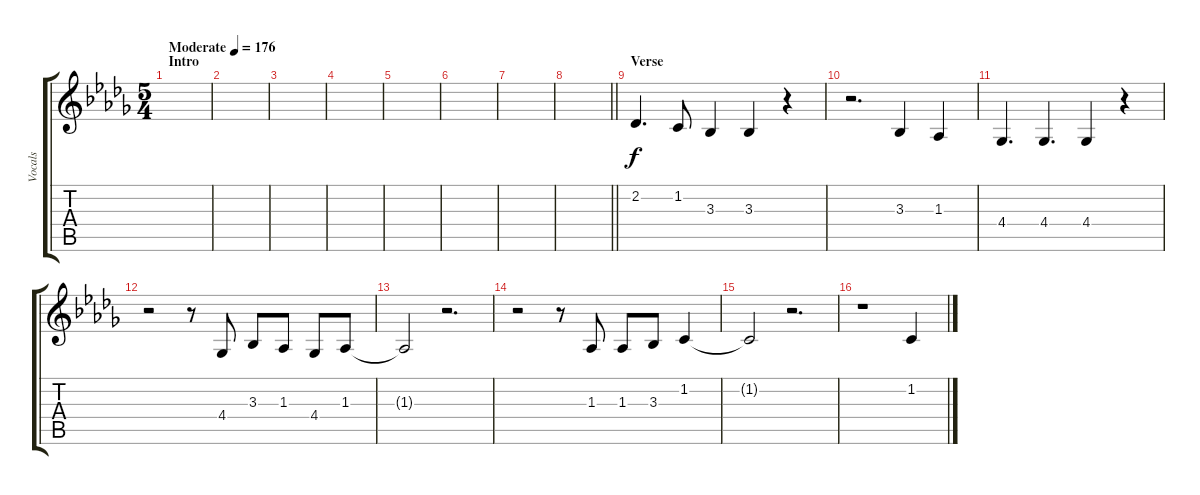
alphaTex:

\track ("Vocals" "Vocals") {instrument altosax}
\staff {score tabs}
\tuning (E4 B3 G3 D3 A2 E2) {hide}
\ts (5 4)
\section ("" "Intro")
\tempo (176 "Moderate")
\clef g2
\ks db
|
|
|
|
|
|
|
\barLineRight lightlight
|
\section ("" "Verse")
2.2.4{d} 1.2.8 3.3.4 3.3.4 r.4 |
r.2{d} 3.3.4 1.3.4 |
4.4.4{d} 4.4.4{d} 4.4.4 r.4 |
r.2 r.8 4.4.8 3.3.8 1.3.8 4.4.8 1.3.8 |
1.3{t}.2 r.2{d} |
r.2 r.8 1.3.8 1.3.8 3.3.8 1.2.4 |
1.2{t}.2 r.2{d} |
r.1 1.2.4
